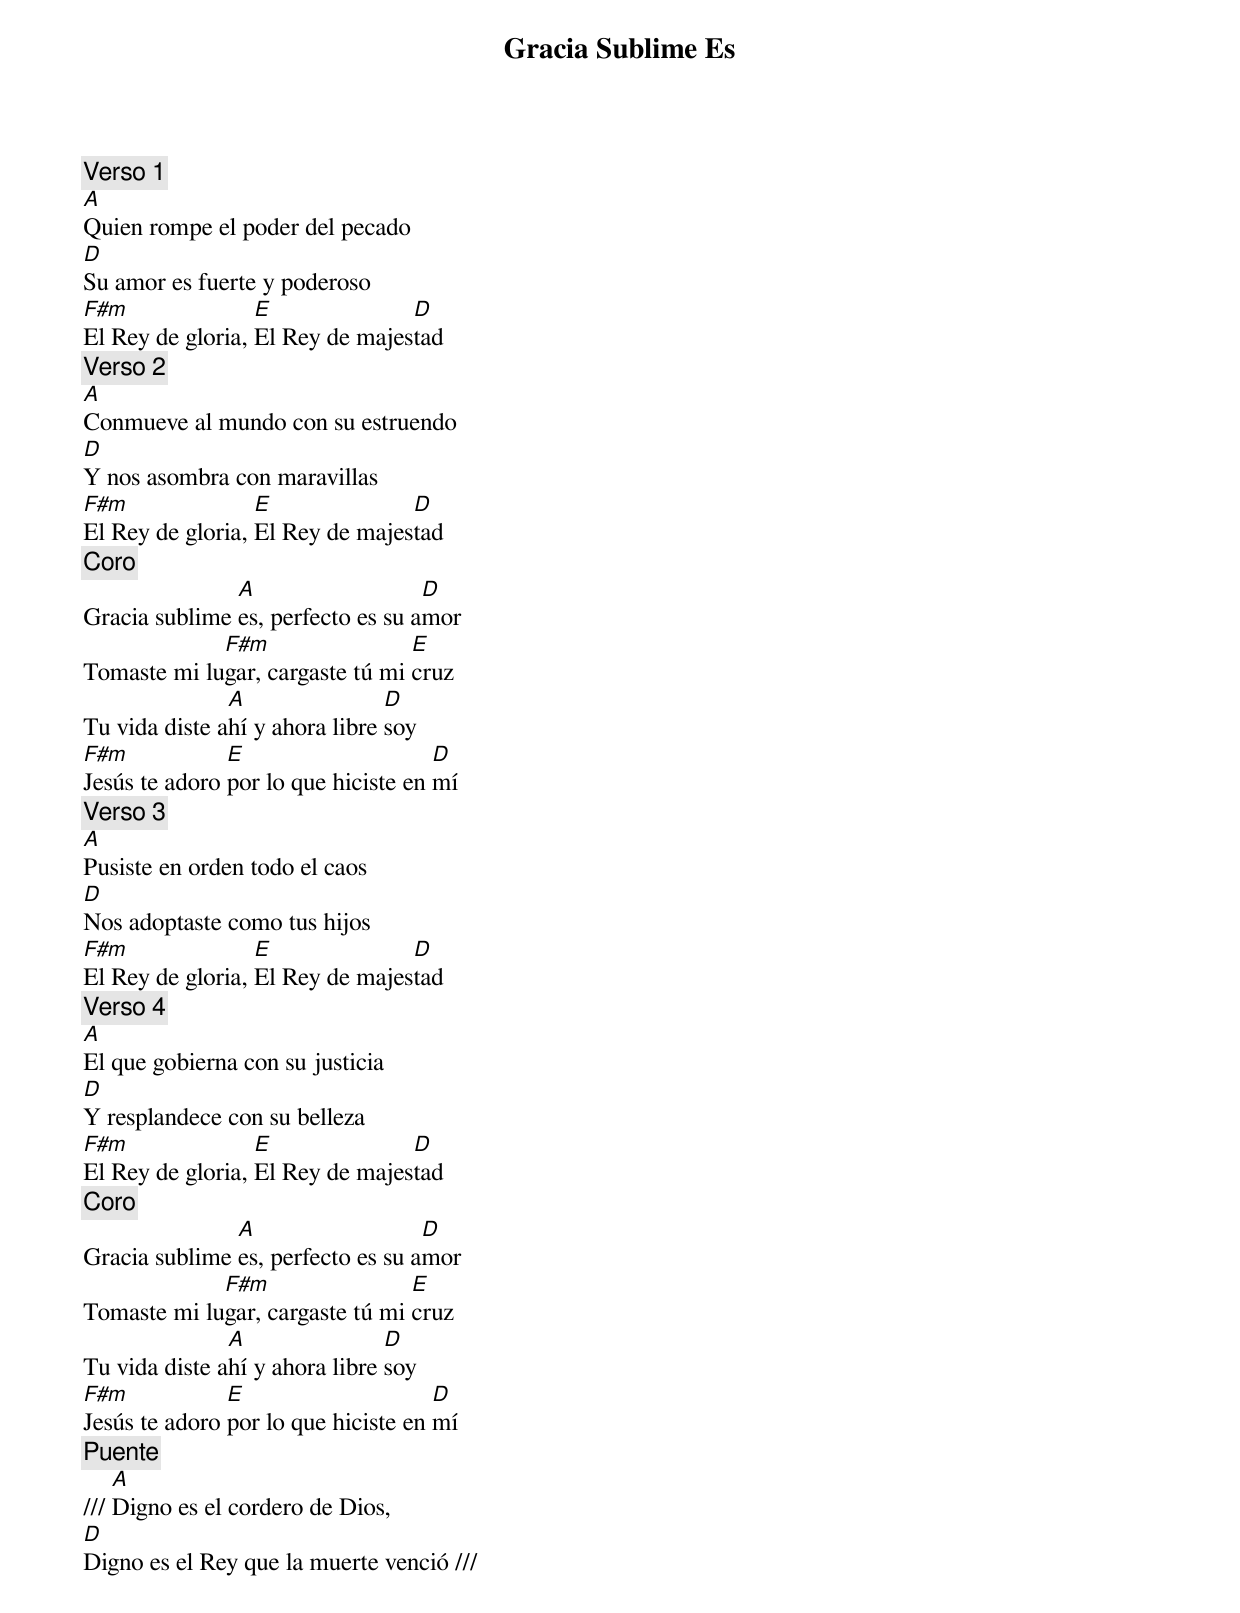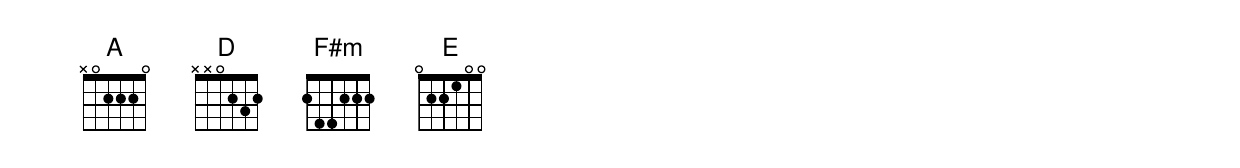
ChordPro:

{title: Gracia Sublime Es}
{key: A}
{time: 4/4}
{comment: Verso 1}
[A]Quien rompe el poder del pecado
[D]Su amor es fuerte y poderoso
[F#m]El Rey de gloria, [E]El Rey de majes[D]tad
{comment: Verso 2}
[A]Conmueve al mundo con su estruendo
[D]Y nos asombra con maravillas
[F#m]El Rey de gloria, [E]El Rey de majes[D]tad
{comment: Coro}
Gracia sublime [A]es, perfecto es su a[D]mor
Tomaste mi lu[F#m]gar, cargaste tú mi [E]cruz
Tu vida diste a[A]hí y ahora libre [D]soy
[F#m]Jesús te adoro [E]por lo que hiciste en [D]mí
{comment: Verso 3}
[A]Pusiste en orden todo el caos
[D]Nos adoptaste como tus hijos
[F#m]El Rey de gloria, [E]El Rey de majes[D]tad
{comment: Verso 4}
[A]El que gobierna con su justicia
[D]Y resplandece con su belleza
[F#m]El Rey de gloria, [E]El Rey de majes[D]tad
{comment: Coro}
Gracia sublime [A]es, perfecto es su a[D]mor
Tomaste mi lu[F#m]gar, cargaste tú mi [E]cruz
Tu vida diste a[A]hí y ahora libre [D]soy
[F#m]Jesús te adoro [E]por lo que hiciste en [D]mí
{comment: Puente}
/// [A]Digno es el cordero de Dios,
[D]Digno es el Rey que la muerte venció ///
